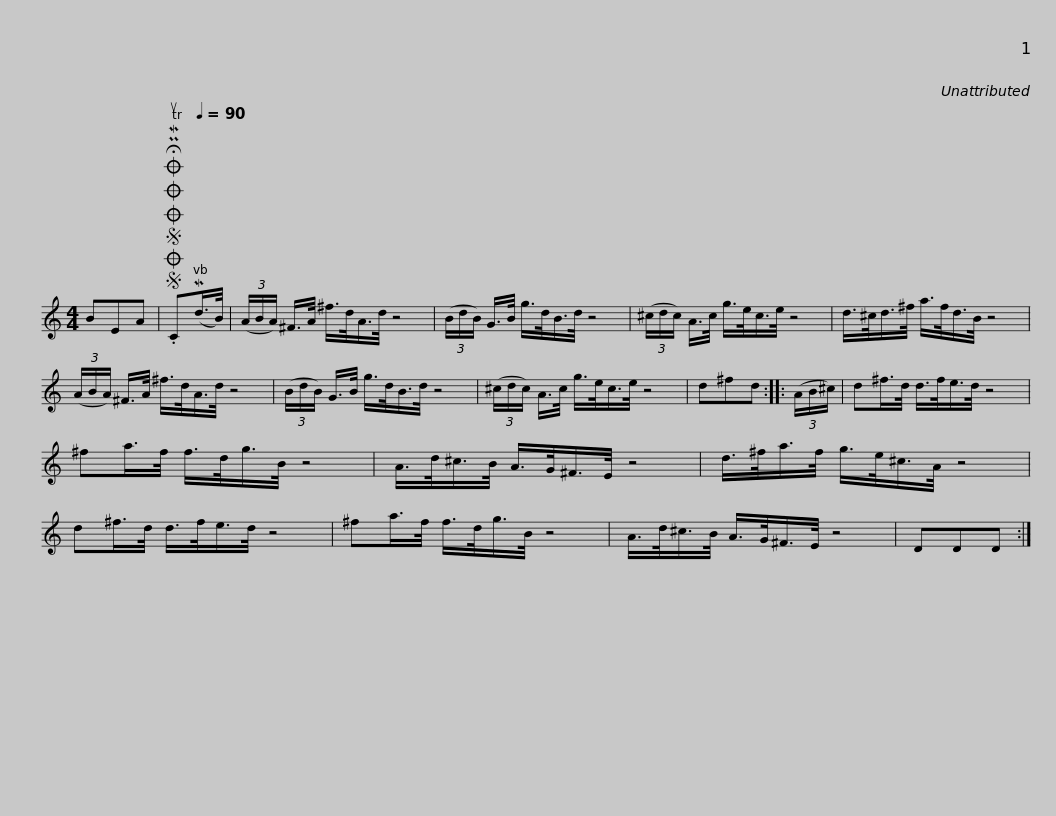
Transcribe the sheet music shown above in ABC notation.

X:1
L:1/8
M:4/4
I:linebreak $
K:C
V:1 treble
V:1
 BEA |SOSOOO .!fermata!PMTuC[Q:1/4=90](Md/>B/) | (3(A/B/A/) ^F/>A/ ^f/>d/A/>d/ z4 | (3(B/d/B/) G/>B/ g/>d/B/>d/ z4 | (3(^c/d/c/) A/>c/ g/>e/c/>e/ z4 |$ %5
 d/>^c/d/>^f/ a/>f/d/>B/ z4 | (3(A/B/A/) ^F/>A/ ^f/>d/A/>d/ z4 | (3(B/d/B/) G/>B/ g/>d/B/>d/ z4 | (3(^c/d/c/) A/>c/ g/>e/c/>e/ z4 |$ d^fd :: %10
 (3(A/B/^c/) | d^f/>d/ d/>f/e/>d/ z4 | ^fa/>f/ f/>d/g/>B/ z4 | A/>d/^c/>B/ A/>G/^F/>E/ z4 |$ d/>^f/a/>f/ g/>e/^c/>A/ z4 | %15
 d^f/>d/ d/>f/e/>d/ z4 | ^fa/>f/ f/>d/g/>B/ z4 | A/>d/^c/>B/ A/>G/^F/>E/ z4 | DDD :| %19
